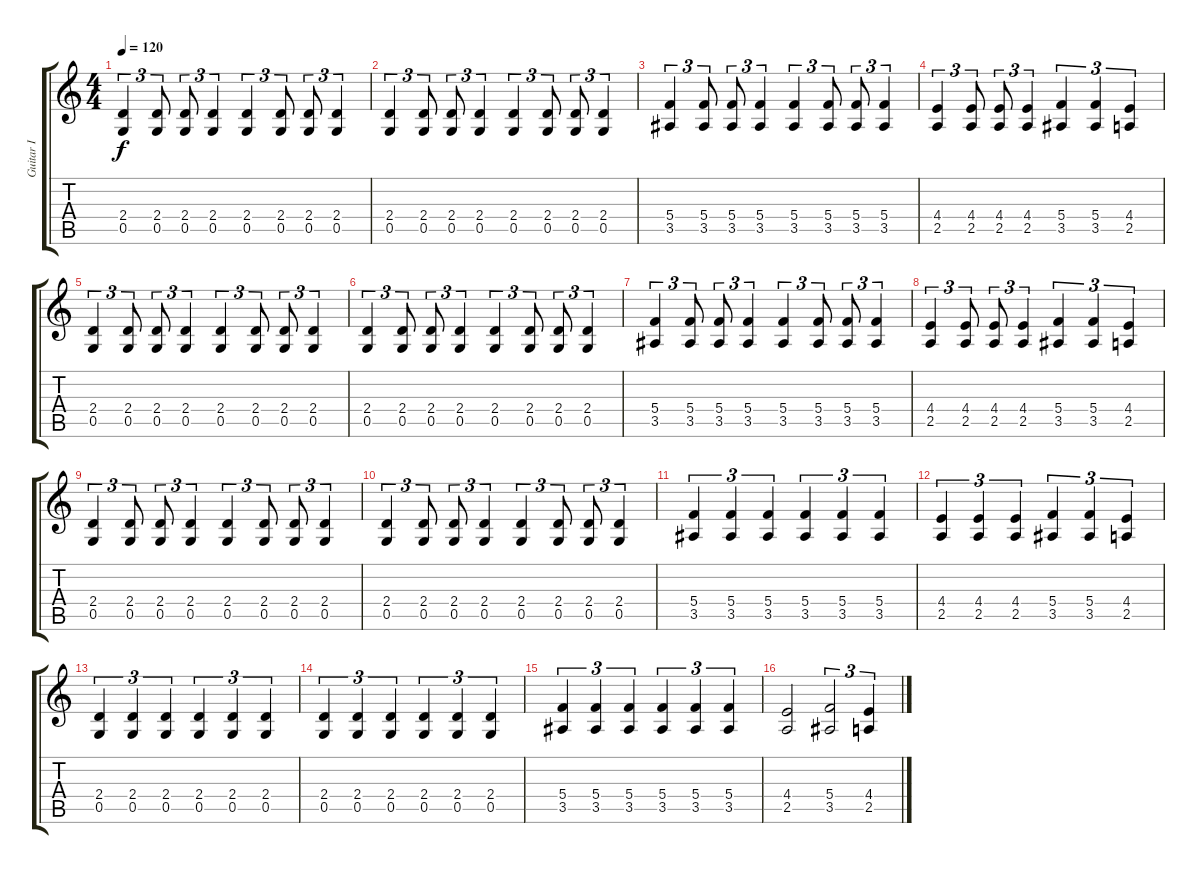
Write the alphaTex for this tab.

\track ("Guitar I" "Guitar I") {instrument distortionguitar}
\staff {score tabs}
\tuning (D4 A3 F3 C3 G2 D2) {hide}
\ts (4 4)
\tempo 120
\clef g2
\ks c
(2.4 0.5).4{tu (3 2) dy f} (2.4 0.5).8{tu (3 2)} (2.4 0.5).8{tu (3 2)} (2.4 0.5).4{tu (3 2)} (2.4 0.5).4{tu (3 2)} (2.4 0.5).8{tu (3 2)} (2.4 0.5).8{tu (3 2)} (2.4 0.5).4{tu (3 2)} |
(2.4 0.5).4{tu (3 2)} (2.4 0.5).8{tu (3 2)} (2.4 0.5).8{tu (3 2)} (2.4 0.5).4{tu (3 2)} (2.4 0.5).4{tu (3 2)} (2.4 0.5).8{tu (3 2)} (2.4 0.5).8{tu (3 2)} (2.4 0.5).4{tu (3 2)} |
(5.4 3.5).4{tu (3 2)} (5.4 3.5).8{tu (3 2)} (5.4 3.5).8{tu (3 2)} (5.4 3.5).4{tu (3 2)} (5.4 3.5).4{tu (3 2)} (5.4 3.5).8{tu (3 2)} (5.4 3.5).8{tu (3 2)} (5.4 3.5).4{tu (3 2)} |
(4.4 2.5).4{tu (3 2)} (4.4 2.5).8{tu (3 2)} (4.4 2.5).8{tu (3 2)} (4.4 2.5).4{tu (3 2)} (5.4 3.5).4{tu (3 2)} (5.4 3.5).4{tu (3 2)} (4.4 2.5).4{tu (3 2)} |
(2.4 0.5).4{tu (3 2)} (2.4 0.5).8{tu (3 2)} (2.4 0.5).8{tu (3 2)} (2.4 0.5).4{tu (3 2)} (2.4 0.5).4{tu (3 2)} (2.4 0.5).8{tu (3 2)} (2.4 0.5).8{tu (3 2)} (2.4 0.5).4{tu (3 2)} |
(2.4 0.5).4{tu (3 2)} (2.4 0.5).8{tu (3 2)} (2.4 0.5).8{tu (3 2)} (2.4 0.5).4{tu (3 2)} (2.4 0.5).4{tu (3 2)} (2.4 0.5).8{tu (3 2)} (2.4 0.5).8{tu (3 2)} (2.4 0.5).4{tu (3 2)} |
(5.4 3.5).4{tu (3 2)} (5.4 3.5).8{tu (3 2)} (5.4 3.5).8{tu (3 2)} (5.4 3.5).4{tu (3 2)} (5.4 3.5).4{tu (3 2)} (5.4 3.5).8{tu (3 2)} (5.4 3.5).8{tu (3 2)} (5.4 3.5).4{tu (3 2)} |
(4.4 2.5).4{tu (3 2)} (4.4 2.5).8{tu (3 2)} (4.4 2.5).8{tu (3 2)} (4.4 2.5).4{tu (3 2)} (5.4 3.5).4{tu (3 2)} (5.4 3.5).4{tu (3 2)} (4.4 2.5).4{tu (3 2)} |
(2.4 0.5).4{tu (3 2)} (2.4 0.5).8{tu (3 2)} (2.4 0.5).8{tu (3 2)} (2.4 0.5).4{tu (3 2)} (2.4 0.5).4{tu (3 2)} (2.4 0.5).8{tu (3 2)} (2.4 0.5).8{tu (3 2)} (2.4 0.5).4{tu (3 2)} |
(2.4 0.5).4{tu (3 2)} (2.4 0.5).8{tu (3 2)} (2.4 0.5).8{tu (3 2)} (2.4 0.5).4{tu (3 2)} (2.4 0.5).4{tu (3 2)} (2.4 0.5).8{tu (3 2)} (2.4 0.5).8{tu (3 2)} (2.4 0.5).4{tu (3 2)} |
(5.4 3.5).4{tu (3 2)} (5.4 3.5).4{tu (3 2)} (5.4 3.5).4{tu (3 2)} (5.4 3.5).4{tu (3 2)} (5.4 3.5).4{tu (3 2)} (5.4 3.5).4{tu (3 2)} |
(4.4 2.5).4{tu (3 2)} (4.4 2.5).4{tu (3 2)} (4.4 2.5).4{tu (3 2)} (5.4 3.5).4{tu (3 2)} (5.4 3.5).4{tu (3 2)} (4.4 2.5).4{tu (3 2)} |
(2.4 0.5).4{tu (3 2)} (2.4 0.5).4{tu (3 2)} (2.4 0.5).4{tu (3 2)} (2.4 0.5).4{tu (3 2)} (2.4 0.5).4{tu (3 2)} (2.4 0.5).4{tu (3 2)} |
(2.4 0.5).4{tu (3 2)} (2.4 0.5).4{tu (3 2)} (2.4 0.5).4{tu (3 2)} (2.4 0.5).4{tu (3 2)} (2.4 0.5).4{tu (3 2)} (2.4 0.5).4{tu (3 2)} |
(5.4 3.5).4{tu (3 2)} (5.4 3.5).4{tu (3 2)} (5.4 3.5).4{tu (3 2)} (5.4 3.5).4{tu (3 2)} (5.4 3.5).4{tu (3 2)} (5.4 3.5).4{tu (3 2)} |
(4.4 2.5).2 (5.4 3.5).2{tu (3 2)} (4.4 2.5).4{tu (3 2)}
